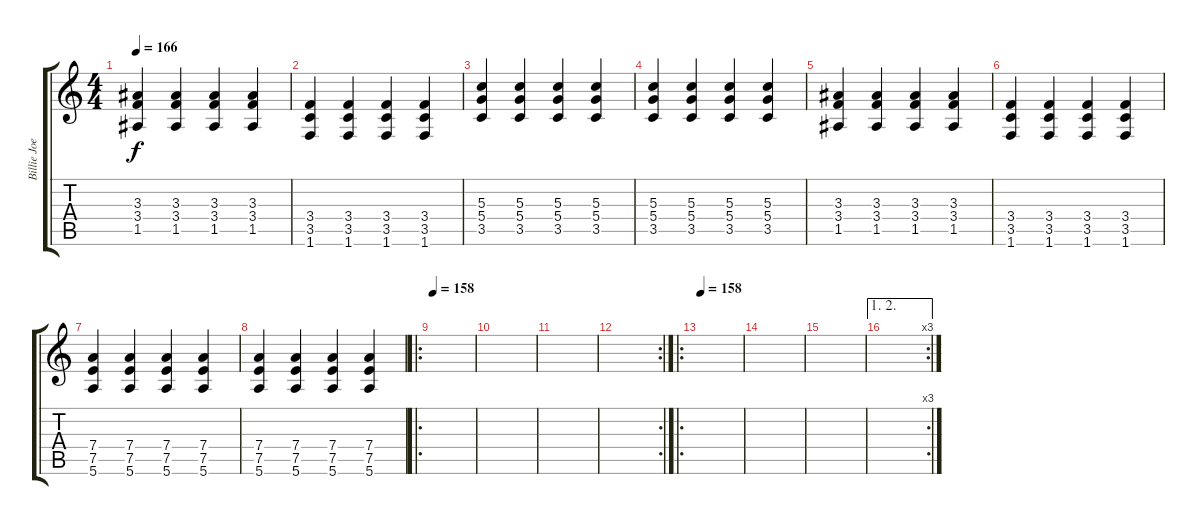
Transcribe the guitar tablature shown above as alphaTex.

\track ("Billie Joe - Electric Rhythm Guitar" "Billie Joe") {instrument distortionguitar}
\staff {score tabs}
\tuning (E4 B3 G3 D3 A2 E2) {hide}
\ts (4 4)
\tempo 166
\clef g2
\ks c
(3.3 3.4 1.5).4{dy f} (3.3 3.4 1.5).4 (3.3 3.4 1.5).4 (3.3 3.4 1.5).4 |
(3.4 3.5 1.6).4 (3.4 3.5 1.6).4 (3.4 3.5 1.6).4 (3.4 3.5 1.6).4 |
(5.3 5.4 3.5).4 (5.3 5.4 3.5).4 (5.3 5.4 3.5).4 (5.3 5.4 3.5).4 |
(5.3 5.4 3.5).4 (5.3 5.4 3.5).4 (5.3 5.4 3.5).4 (5.3 5.4 3.5).4 |
(3.3 3.4 1.5).4 (3.3 3.4 1.5).4 (3.3 3.4 1.5).4 (3.3 3.4 1.5).4 |
(3.4 3.5 1.6).4 (3.4 3.5 1.6).4 (3.4 3.5 1.6).4 (3.4 3.5 1.6).4 |
(7.4 7.5 5.6).4 (7.4 7.5 5.6).4 (7.4 7.5 5.6).4 (7.4 7.5 5.6).4 |
(7.4 7.5 5.6).4 (7.4 7.5 5.6).4 (7.4 7.5 5.6).4 (7.4 7.5 5.6).4 |
\ro
\tempo 158
|
|
|
\rc 2
|
\ro
\tempo 158
|
|
|
\ae (1 2)
\rc 3
